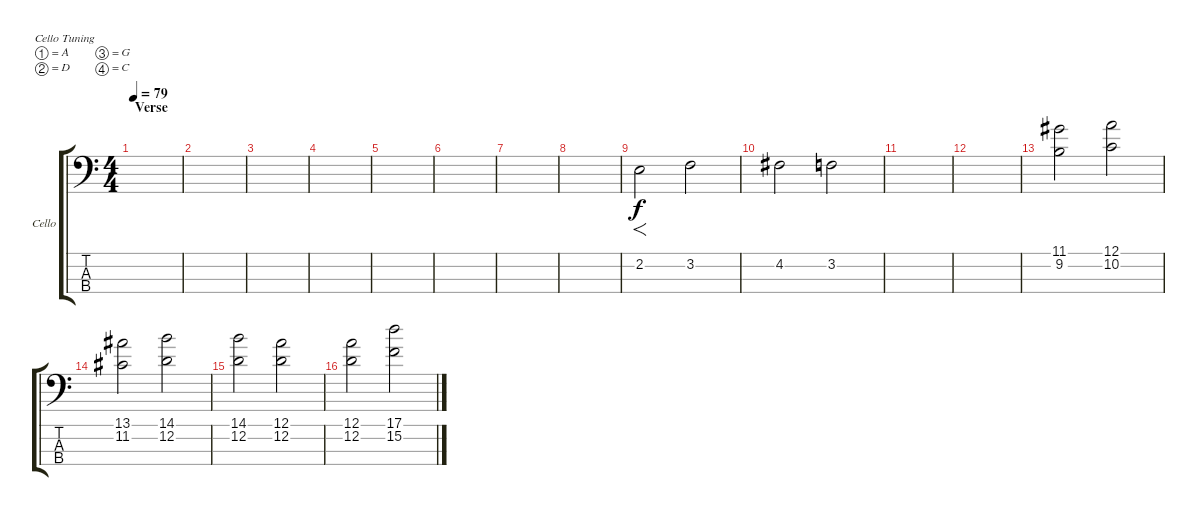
\defaultSystemsLayout 4
\bracketExtendMode groupsimilarinstruments
\firstSystemTrackNameOrientation horizontal
\otherSystemsTrackNameOrientation horizontal
\track ("Violins ensemble (additionnal)" "Cello") {instrument cello}
\staff {score tabs}
\tuning (A3 D3 G2 C2)
\ts (4 4)
\section ("" "Verse")
\tempo 79
\clef f4
\scale
0.333333
\ks c
|
\scale
0.333333 |
\scale
0.333333 |
\scale
0.333333 |
\scale
0.333333 |
\scale
0.333333 |
\scale
0.333333 |
\scale
0.333333 |
\scale
0.333333 2.2.2{f} 3.2.2 |
\scale
0.333333 4.2.2 3.2.2 |
\scale
0.333333 |
\scale
0.333333 |
\scale
0.333333 (11.1 9.2).2{dy f} (12.1 10.2).2 |
\scale
0.333333 (13.1 11.2).2 (14.1 12.2).2 |
\scale
0.333333 (14.1 12.2).2 (12.1 12.2).2 |
\scale
0.333333 (12.1 12.2).2 (17.1 15.2).2
